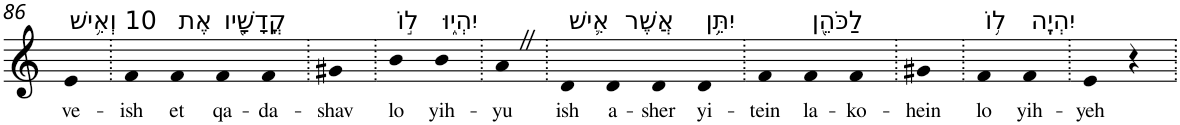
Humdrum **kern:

**kern	**text
*part1	*part1
*staff1	*staff1
*I"Piano	*
*I'Pno	*
!!LO:PB:g=z
*clefG2	*
*k[]	*
=86	=86
!LO:TX:a:t=10 וְאִ֥ישׁ	!
!	!LO:LY:b
4e	ve-
=87.	=87.
!	!LO:LY:b
4f	-ish
!LO:TX:a:t=אֶת	!
!	!LO:LY:b
4f	et
!LO:TX:a:t=קֳדָשָׁ֖יו	!
!	!LO:LY:b
4f	qa-
!	!LO:LY:b
4f	-da-
=88.	=88.
!	!LO:LY:b
4g#X	-shav
=89.	=89.
!LO:TX:a:t=ל֣וֹ	!
!	!LO:LY:b
4b	lo
!LO:TX:a:t=יִהְי֑וּ	!
!	!LO:LY:b
4b	yih-
=90.	=90.
!	!LO:LY:b
4aZ	-yu
=91.	=91.
!LO:TX:a:t=אִ֛ישׁ	!
!	!LO:LY:b
4d	ish
!LO:TX:a:t=אֲשֶׁר	!
!	!LO:LY:b
4d	a-
!	!LO:LY:b
4d	-sher
!LO:TX:a:t=יִתֵּ֥ן	!
!	!LO:LY:b
4d	yi-
=92.	=92.
!	!LO:LY:b
4f	-tein
!LO:TX:a:t=לַכֹּהֵ֖ן	!
!	!LO:LY:b
4f	la-
!	!LO:LY:b
4f	-ko-
=93.	=93.
!	!LO:LY:b
4g#X	-hein
=94.	=94.
!LO:TX:a:t=ל֥וֹ	!
!	!LO:LY:b
4f	lo
!LO:TX:a:t=יִהְיֶֽה	!
!	!LO:LY:b
4f	yih-
=95.	=95.
!	!LO:LY:b
4e	-yeh
4r	.
=.	=.
*-	*-
